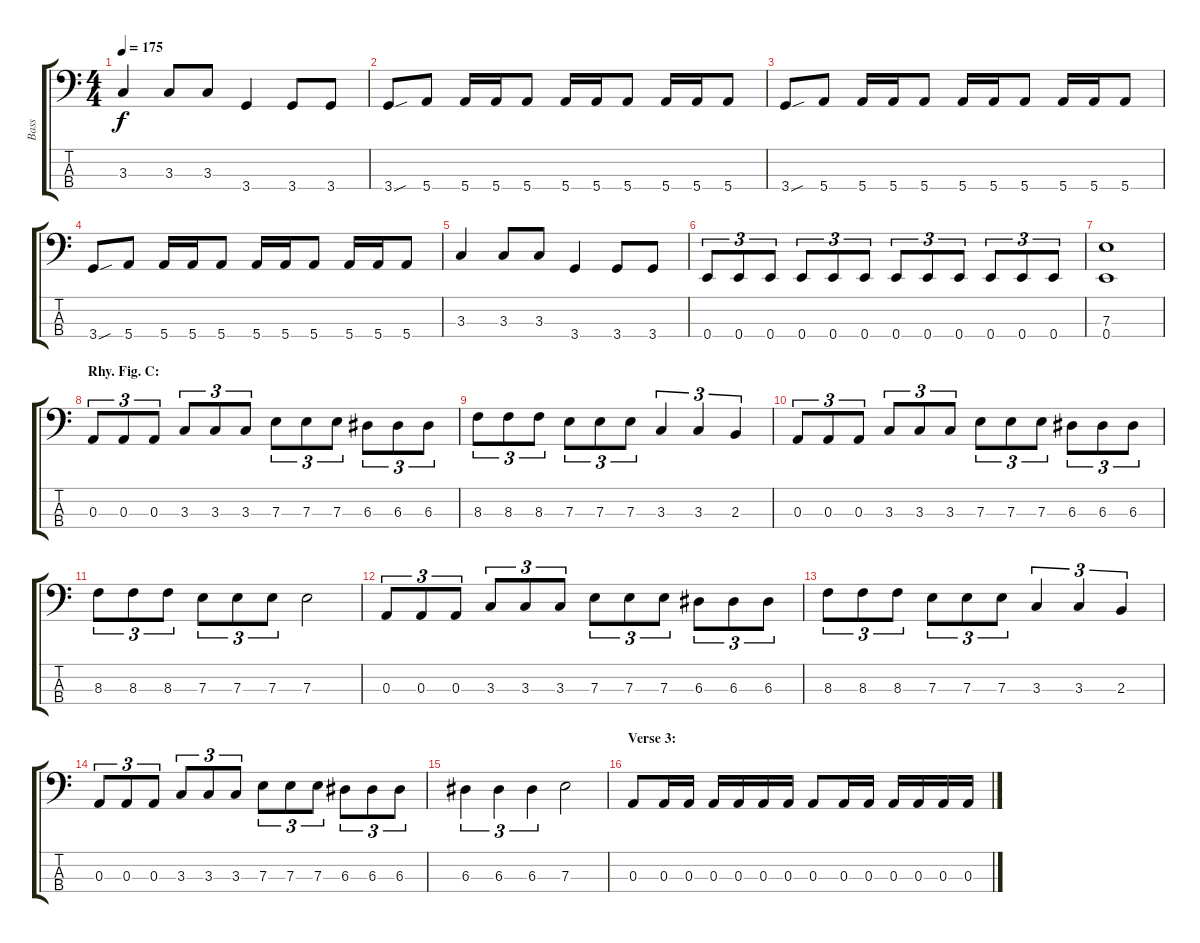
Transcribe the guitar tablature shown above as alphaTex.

\track ("Bass" "Bass") {instrument electricbasspick}
\staff {score tabs}
\tuning (G2 D2 A1 E1) {hide}
\ts (4 4)
\tempo 175
\clef f4
\ks c
3.3.4{dy f} 3.3.8 3.3.8 3.4.4 3.4.8 3.4.8 |
3.4{sou}.8 5.4.8 5.4.16 5.4.16 5.4.8 5.4.16 5.4.16 5.4.8 5.4.16 5.4.16 5.4.8 |
3.4{sou}.8 5.4.8 5.4.16 5.4.16 5.4.8 5.4.16 5.4.16 5.4.8 5.4.16 5.4.16 5.4.8 |
3.4{sou}.8 5.4.8 5.4.16 5.4.16 5.4.8 5.4.16 5.4.16 5.4.8 5.4.16 5.4.16 5.4.8 |
3.3.4 3.3.8 3.3.8 3.4.4 3.4.8 3.4.8 |
0.4.8{tu (3 2)} 0.4.8{tu (3 2)} 0.4.8{tu (3 2)} 0.4.8{tu (3 2)} 0.4.8{tu (3 2)} 0.4.8{tu (3 2)} 0.4.8{tu (3 2)} 0.4.8{tu (3 2)} 0.4.8{tu (3 2)} 0.4.8{tu (3 2)} 0.4.8{tu (3 2)} 0.4.8{tu (3 2)} |
(7.3 0.4).1 |
\section ("" "Rhy. Fig. C:")
0.3.8{tu (3 2)} 0.3.8{tu (3 2)} 0.3.8{tu (3 2)} 3.3.8{tu (3 2)} 3.3.8{tu (3 2)} 3.3.8{tu (3 2)} 7.3.8{tu (3 2)} 7.3.8{tu (3 2)} 7.3.8{tu (3 2)} 6.3.8{tu (3 2)} 6.3.8{tu (3 2)} 6.3.8{tu (3 2)} |
8.3.8{tu (3 2)} 8.3.8{tu (3 2)} 8.3.8{tu (3 2)} 7.3.8{tu (3 2)} 7.3.8{tu (3 2)} 7.3.8{tu (3 2)} 3.3.4{tu (3 2)} 3.3.4{tu (3 2)} 2.3.4{tu (3 2)} |
0.3.8{tu (3 2)} 0.3.8{tu (3 2)} 0.3.8{tu (3 2)} 3.3.8{tu (3 2)} 3.3.8{tu (3 2)} 3.3.8{tu (3 2)} 7.3.8{tu (3 2)} 7.3.8{tu (3 2)} 7.3.8{tu (3 2)} 6.3.8{tu (3 2)} 6.3.8{tu (3 2)} 6.3.8{tu (3 2)} |
8.3.8{tu (3 2)} 8.3.8{tu (3 2)} 8.3.8{tu (3 2)} 7.3.8{tu (3 2)} 7.3.8{tu (3 2)} 7.3.8{tu (3 2)} 7.3.2 |
0.3.8{tu (3 2)} 0.3.8{tu (3 2)} 0.3.8{tu (3 2)} 3.3.8{tu (3 2)} 3.3.8{tu (3 2)} 3.3.8{tu (3 2)} 7.3.8{tu (3 2)} 7.3.8{tu (3 2)} 7.3.8{tu (3 2)} 6.3.8{tu (3 2)} 6.3.8{tu (3 2)} 6.3.8{tu (3 2)} |
8.3.8{tu (3 2)} 8.3.8{tu (3 2)} 8.3.8{tu (3 2)} 7.3.8{tu (3 2)} 7.3.8{tu (3 2)} 7.3.8{tu (3 2)} 3.3.4{tu (3 2)} 3.3.4{tu (3 2)} 2.3.4{tu (3 2)} |
0.3.8{tu (3 2)} 0.3.8{tu (3 2)} 0.3.8{tu (3 2)} 3.3.8{tu (3 2)} 3.3.8{tu (3 2)} 3.3.8{tu (3 2)} 7.3.8{tu (3 2)} 7.3.8{tu (3 2)} 7.3.8{tu (3 2)} 6.3.8{tu (3 2)} 6.3.8{tu (3 2)} 6.3.8{tu (3 2)} |
6.3.4{tu (3 2)} 6.3.4{tu (3 2)} 6.3.4{tu (3 2)} 7.3.2 |
\section ("" "Verse 3:")
0.3.8 0.3.16 0.3.16 0.3.16 0.3.16 0.3.16 0.3.16 0.3.8 0.3.16 0.3.16 0.3.16 0.3.16 0.3.16 0.3.16
